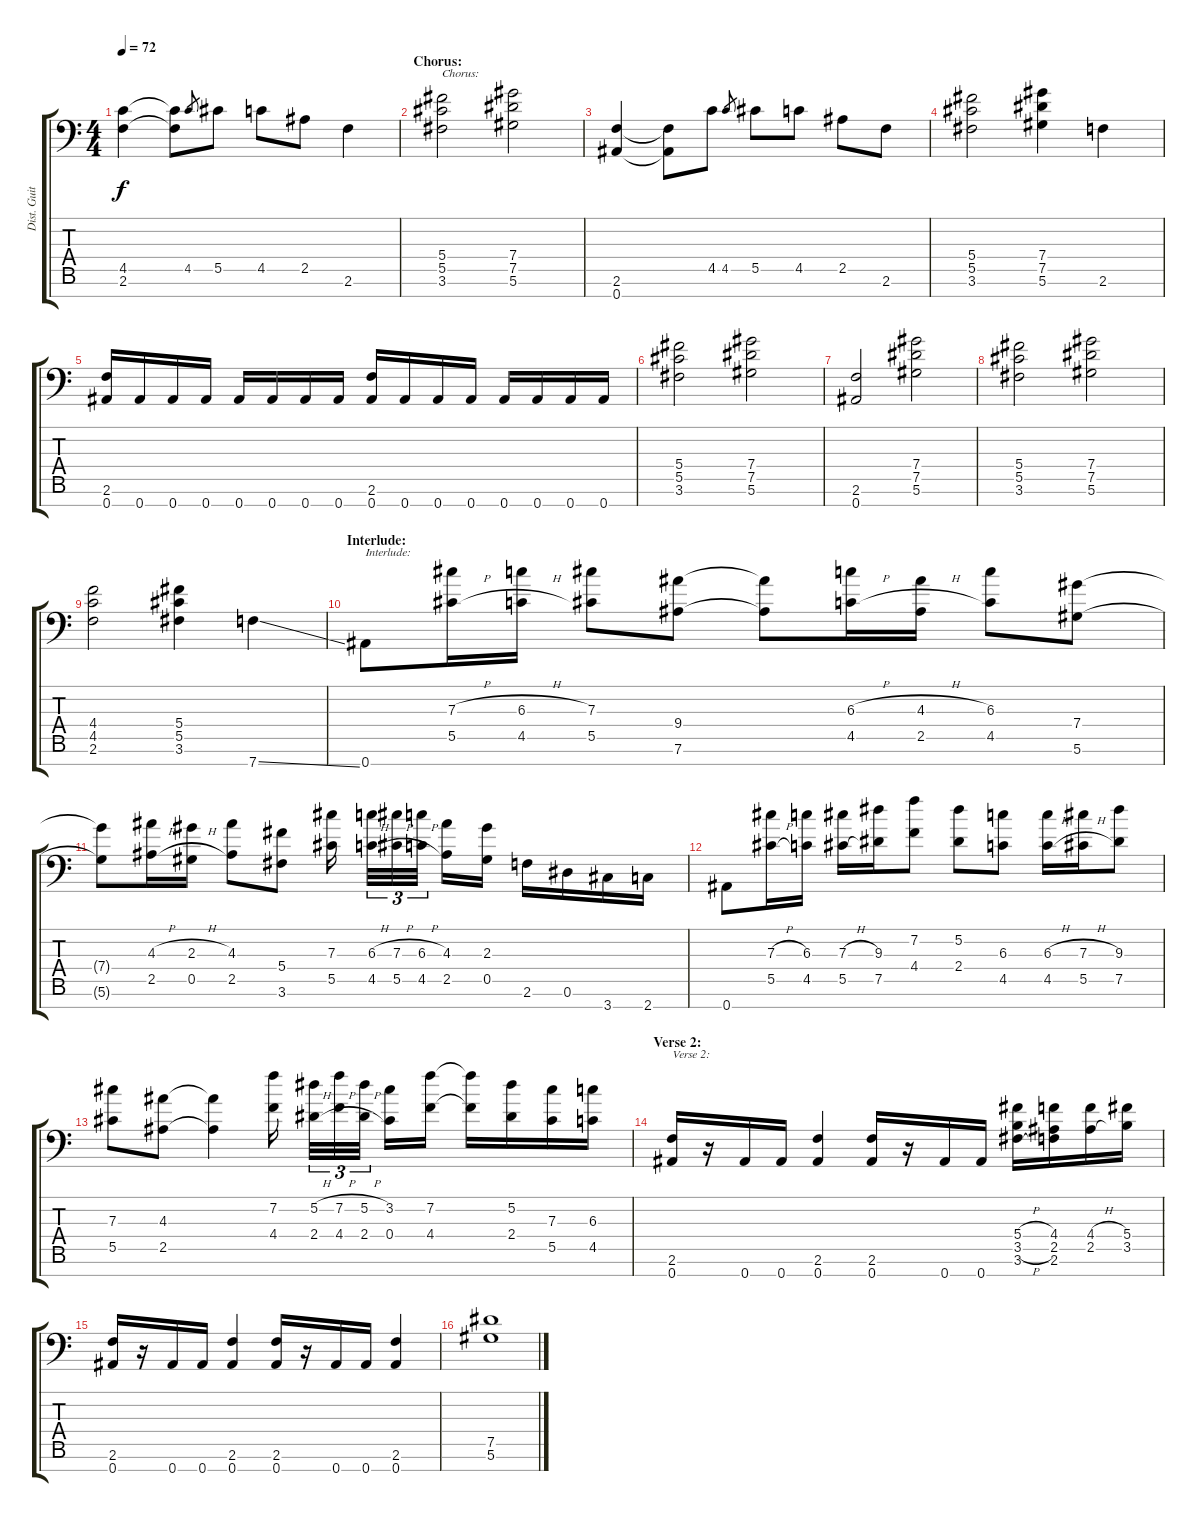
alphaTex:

\track ("Dist. Guitar 1" "Dist. Guit") {instrument distortionguitar}
\staff {score tabs}
\tuning (Eb4 Bb3 Gb3 Db3 Ab2 Eb2 Bb1) {hide}
\ts (4 4)
\tempo 72
\clef f4
\ks c
(4.5 2.6).4{dy f} (4.5{t} 2.6{t}).8 4.5.8{gr} 5.5.8 4.5.8 2.5.8 2.6.4 |
\section ("" "Chorus:")
(5.4 5.5 3.6).2{txt "Chorus:"} (7.4 7.5 5.6).2 |
(2.6 0.7).4 (2.6{t} 0.7{t}).8 4.5.8 4.5.8{gr} 5.5.8 4.5.8 2.5.8 2.6.8 |
(5.4 5.5 3.6).2 (7.4 7.5 5.6).4 2.6.4 |
(2.6 0.7).16 0.7.16 0.7.16 0.7.16 0.7.16 0.7.16 0.7.16 0.7.16 (2.6 0.7).16 0.7.16 0.7.16 0.7.16 0.7.16 0.7.16 0.7.16 0.7.16 |
(5.4 5.5 3.6).2 (7.4 7.5 5.6).2 |
(2.6 0.7).2 (7.4 7.5 5.6).2 |
(5.4 5.5 3.6).2 (7.4 7.5 5.6).2 |
(4.4 4.5 2.6).2 (5.4 5.5 3.6).4 7.7{ss}.4 |
\section ("" "Interlude:")
0.7.8{txt "Interlude:"} (7.3{h} 5.5{h}).16 (6.3{h} 4.5{h}).16 (7.3 5.5).8 (9.4 7.6).8 (9.4{t} 7.6{t}).8 (6.3{h} 4.5{h}).16 (4.3{h} 2.5{h}).16 (6.3 4.5).8 (7.4 5.6).8 |
(7.4{t} 5.6{t}).8 (4.3{h} 2.5{h}).16 (2.3{h} 0.5{h}).16 (4.3 2.5).8 (5.4 3.6).8 (7.3 5.5).16 (6.3{h} 4.5{h}).32{tu (3 2)} (7.3{h} 5.5{h}).32{tu (3 2)} (6.3{h} 4.5{h}).32{tu (3 2)} (4.3 2.5).16 (2.3 0.5).16 2.6.16 0.6.16 3.7.16 2.7.16 |
0.7.8 (7.3{h} 5.5{h}).16 (6.3 4.5).16 (7.3{h} 5.5{h}).16 (9.3 7.5).16 (7.2 4.4).8 (5.2 2.4).8 (6.3 4.5).8 (6.3{h} 4.5{h}).16 (7.3{h} 5.5{h}).16 (9.3 7.5).8 |
(7.3 5.5).8 (4.3 2.5).8 (4.3{t} 2.5{t}).4 (7.2 4.4).16 (5.2{h} 2.4{h}).32{tu (3 2)} (7.2{h} 4.4{h}).32{tu (3 2)} (5.2{h} 2.4{h}).32{tu (3 2)} (3.2 0.4).16 (7.2 4.4).16 (7.2{t} 4.4{t}).16 (5.2 2.4).16 (7.3 5.5).16 (6.3 4.5).16 |
\section ("" "Verse 2:")
(2.6 0.7).16{txt "Verse 2:"} r.16 0.7.16 0.7.16 (2.6 0.7).4 (2.6 0.7).16 r.16 0.7.16 0.7.16 (5.4{h} 3.5{h} 3.6{h}).16 (4.4 2.5 2.6).16 (4.4{h} 2.5{h}).16 (5.4 3.5).16 |
(2.6 0.7).16 r.16 0.7.16 0.7.16 (2.6 0.7).4 (2.6 0.7).16 r.16 0.7.16 0.7.16 (2.6 0.7).4 |
(7.5 5.6).1
